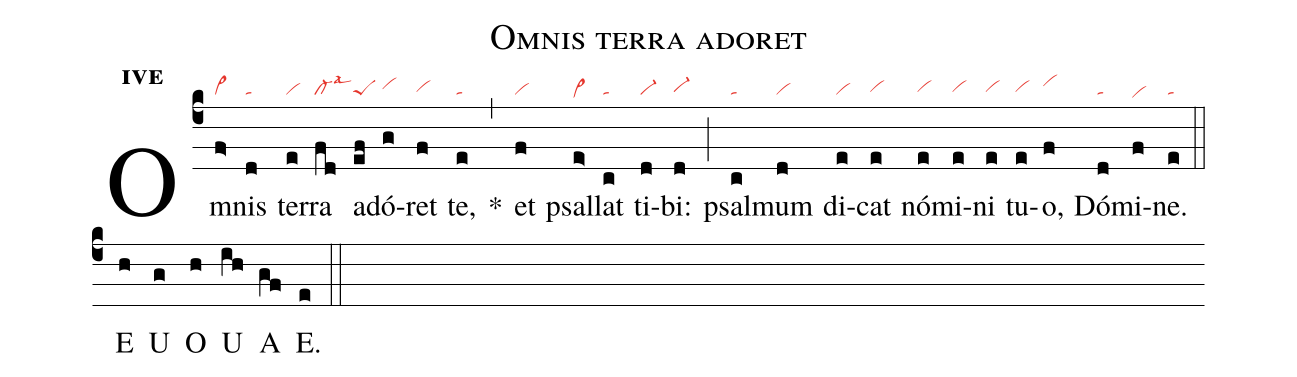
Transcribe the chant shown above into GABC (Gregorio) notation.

name:Omnis terra adoret;
office-part:an;
mode:4e;
nabc-lines:1;
%%
initial-style: 1;
name: Omnis terra adoret;
mode: 4;
office-part: Antiphona;
annotation: Ant.;
annotation: iv e;
nabc-lines: 1;
%%
(c4) Om(f>|vi>)nis(d|ta) ter(e|vi)ra(fd|cl-lsal3) ad(ef|peS)ó(g|vihh)ret(f|vihg) te,(e|ta) <sp>*</sp>(,) et(f|vi) psal(e>|vi>he)lat(c|ta) ti(d|vi-)bi:(d|vi-hg) (;) psal(c|ta)mum(d|vi) di(e|vi)cat(e|vihg) nó(e|vihg)mi(e|vihg)ni(e|vihg) tu(e|vihg)o,(f|vihi) Dó(d|ta)mi(f|vihe)ne.(e|ta) (::)
<eu>E(h) U(g) O(h) U(ih) A(gf) E.(e) </eu>(::)
